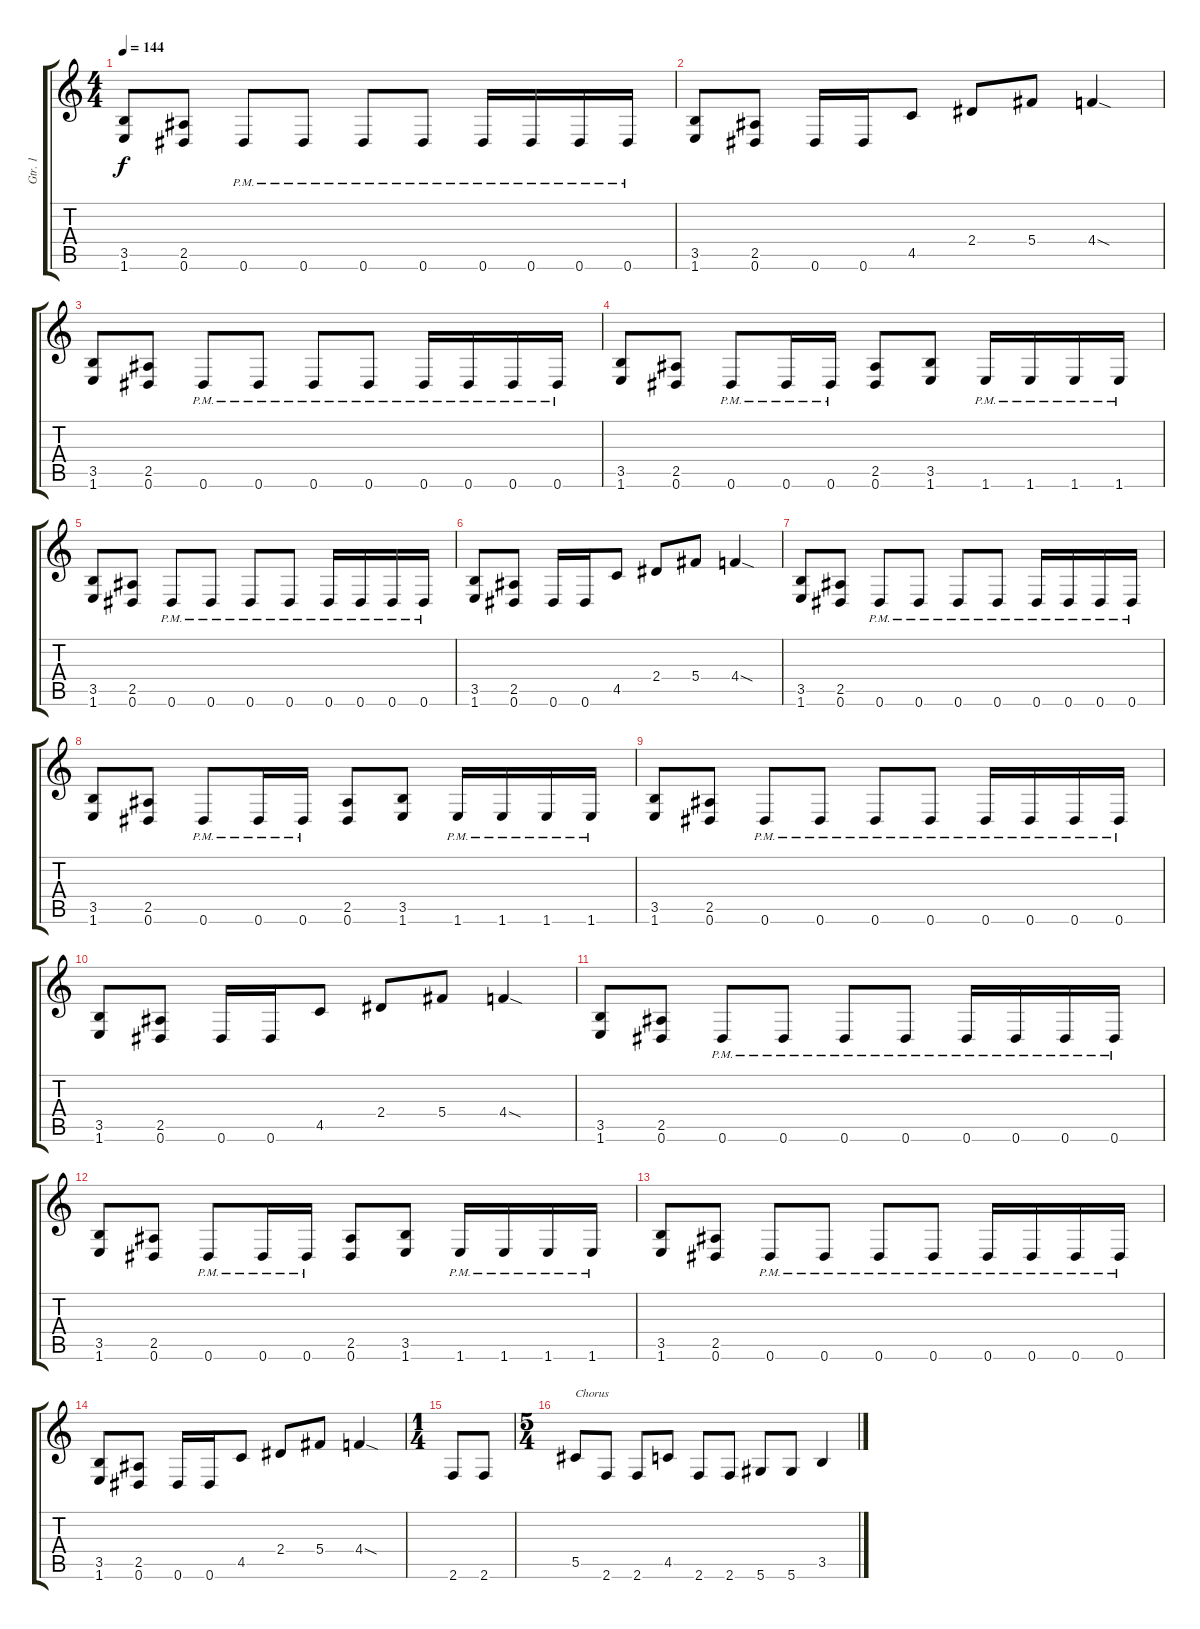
\track ("Gtr. 1" "Gtr. 1") {instrument distortionguitar}
\staff {score tabs}
\tuning (Eb4 Bb3 Gb3 Db3 Ab2 Eb2) {hide}
\ts (4 4)
\tempo 144
\clef g2
\ks c
(3.5 1.6).8{dy f} (2.5 0.6).8 0.6{pm}.8 0.6{pm}.8 0.6{pm}.8 0.6{pm}.8 0.6{pm}.16 0.6{pm}.16 0.6{pm}.16 0.6{pm}.16 |
(3.5 1.6).8 (2.5 0.6).8 0.6.16 0.6.16 4.5.8 2.4.8 5.4.8 4.4{sod}.4 |
(3.5 1.6).8 (2.5 0.6).8 0.6{pm}.8 0.6{pm}.8 0.6{pm}.8 0.6{pm}.8 0.6{pm}.16 0.6{pm}.16 0.6{pm}.16 0.6{pm}.16 |
(3.5 1.6).8 (2.5 0.6).8 0.6{pm}.8 0.6{pm}.16 0.6{pm}.16 (2.5 0.6).8 (3.5 1.6).8 1.6{pm}.16 1.6{pm}.16 1.6{pm}.16 1.6{pm}.16 |
(3.5 1.6).8 (2.5 0.6).8 0.6{pm}.8 0.6{pm}.8 0.6{pm}.8 0.6{pm}.8 0.6{pm}.16 0.6{pm}.16 0.6{pm}.16 0.6{pm}.16 |
(3.5 1.6).8 (2.5 0.6).8 0.6.16 0.6.16 4.5.8 2.4.8 5.4.8 4.4{sod}.4 |
(3.5 1.6).8 (2.5 0.6).8 0.6{pm}.8 0.6{pm}.8 0.6{pm}.8 0.6{pm}.8 0.6{pm}.16 0.6{pm}.16 0.6{pm}.16 0.6{pm}.16 |
(3.5 1.6).8 (2.5 0.6).8 0.6{pm}.8 0.6{pm}.16 0.6{pm}.16 (2.5 0.6).8 (3.5 1.6).8 1.6{pm}.16 1.6{pm}.16 1.6{pm}.16 1.6{pm}.16 |
(3.5 1.6).8 (2.5 0.6).8 0.6{pm}.8 0.6{pm}.8 0.6{pm}.8 0.6{pm}.8 0.6{pm}.16 0.6{pm}.16 0.6{pm}.16 0.6{pm}.16 |
(3.5 1.6).8 (2.5 0.6).8 0.6.16 0.6.16 4.5.8 2.4.8 5.4.8 4.4{sod}.4 |
(3.5 1.6).8 (2.5 0.6).8 0.6{pm}.8 0.6{pm}.8 0.6{pm}.8 0.6{pm}.8 0.6{pm}.16 0.6{pm}.16 0.6{pm}.16 0.6{pm}.16 |
(3.5 1.6).8 (2.5 0.6).8 0.6{pm}.8 0.6{pm}.16 0.6{pm}.16 (2.5 0.6).8 (3.5 1.6).8 1.6{pm}.16 1.6{pm}.16 1.6{pm}.16 1.6{pm}.16 |
(3.5 1.6).8 (2.5 0.6).8 0.6{pm}.8 0.6{pm}.8 0.6{pm}.8 0.6{pm}.8 0.6{pm}.16 0.6{pm}.16 0.6{pm}.16 0.6{pm}.16 |
(3.5 1.6).8 (2.5 0.6).8 0.6.16 0.6.16 4.5.8 2.4.8 5.4.8 4.4{sod}.4 |
\ts (1 4)
2.6.8 2.6.8 |
\ts (5 4)
5.5.8{txt "Chorus"} 2.6.8 2.6.8 4.5.8 2.6.8 2.6.8 5.6.8 5.6.8 3.5.4
